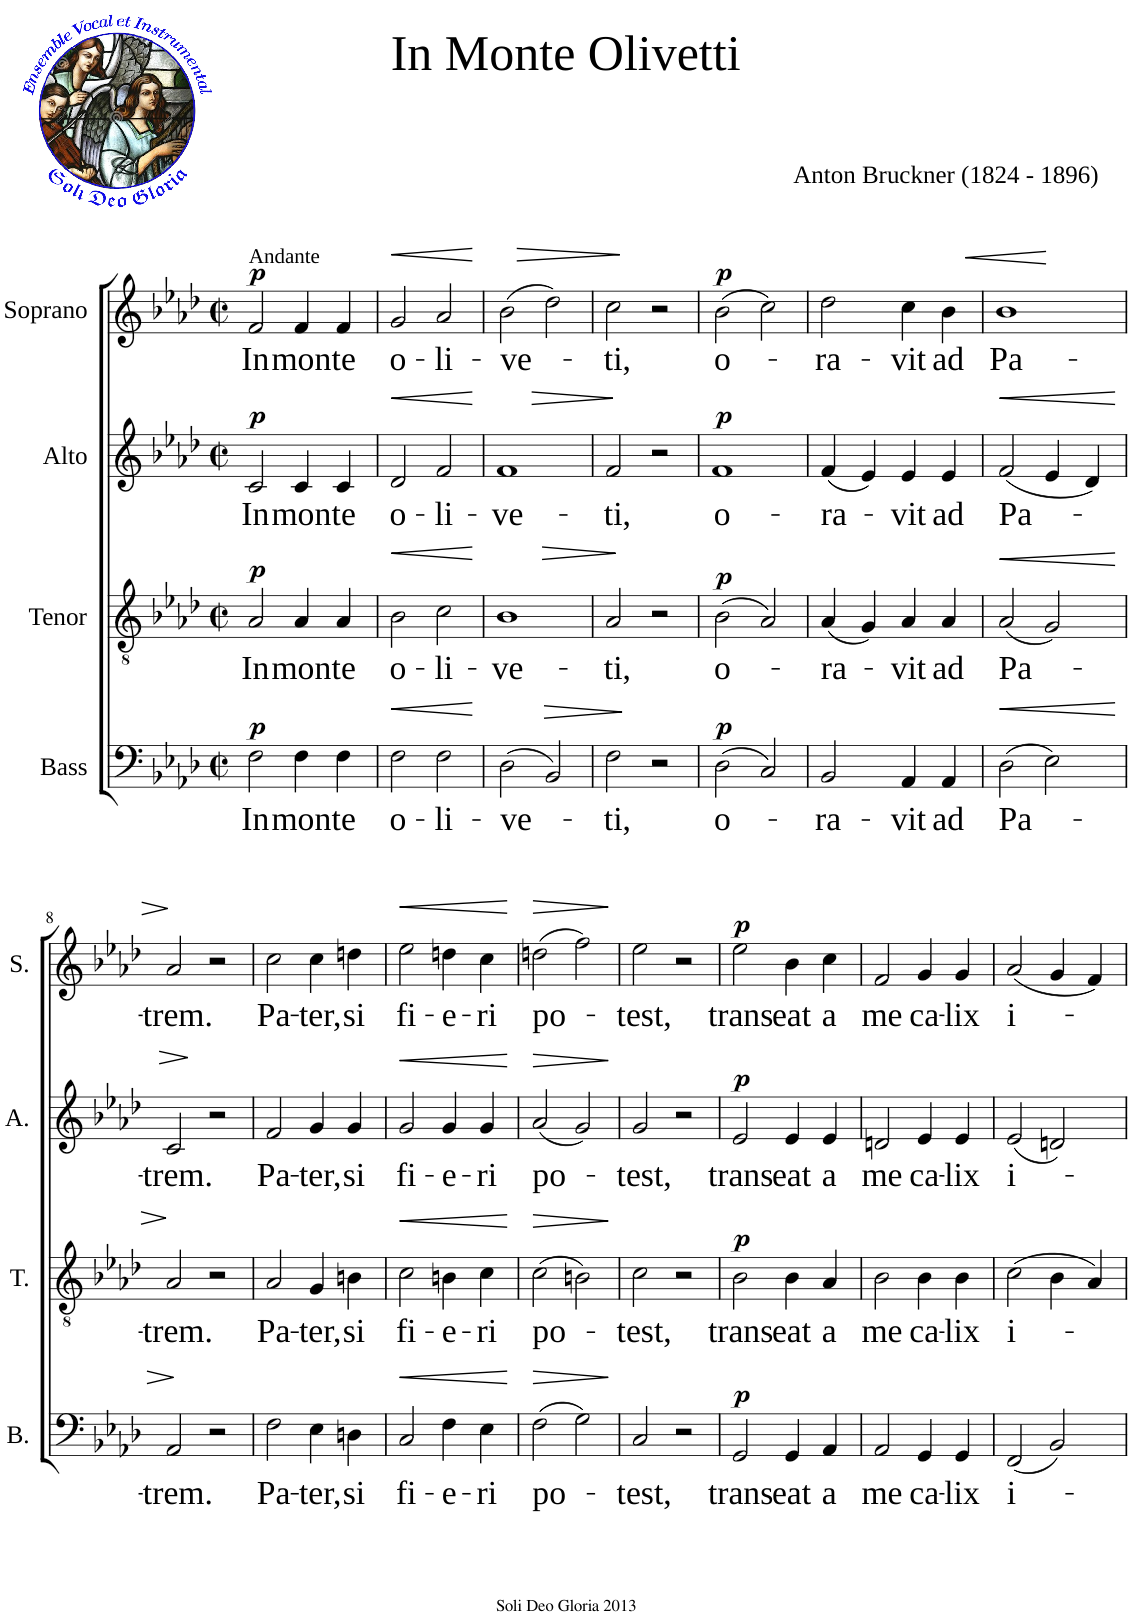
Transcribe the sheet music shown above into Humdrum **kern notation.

**kern	**text	**dynam	**kern	**text	**dynam	**kern	**text	**dynam	**kern	**text	**dynam
*part4	*part4	*part4	*part3	*part3	*part3	*part2	*part2	*part2	*part1	*part1	*part1
*staff4	*staff4	*staff4	*staff3	*staff3	*staff3	*staff2	*staff2	*staff2	*staff1	*staff1	*staff1
*I"Bass	*	*	*I"Tenor	*	*	*I"Alto	*	*	*I"Soprano	*	*
*I'B.	*	*	*I'T.	*	*	*I'A.	*	*	*I'S.	*	*
*clefF4	*	*	*clefGv2	*	*	*clefG2	*	*	*clefG2	*	*
*k[b-e-a-d-]	*	*	*k[b-e-a-d-]	*	*	*k[b-e-a-d-]	*	*	*k[b-e-a-d-]	*	*
*M4/4	*	*	*M4/4	*	*	*M4/4	*	*	*M4/4	*	*
*met(c|)	*	*	*met(c|)	*	*	*met(c|)	*	*	*met(c|)	*	*
=1	=1	=1	=1	=1	=1	=1	=1	=1	=1	=1	=1
!	!	!	!	!	!	!	!	!	!LO:TX:a:t=Andante	!	!
!	!LO:LY:b	!LO:DY:a	!	!LO:LY:b	!LO:DY:a	!	!LO:LY:b	!LO:DY:a	!	!LO:LY:b	!LO:DY:a
2F\	In	p	2A-/	In	p	2c/	In	p	2f/	In	p
!	!LO:LY:b	!	!	!LO:LY:b	!	!	!LO:LY:b	!	!	!LO:LY:b	!
4F\	mon-	.	4A-/	mon-	.	4c/	mon-	.	4f/	mon-	.
!	!LO:LY:b	!	!	!LO:LY:b	!	!	!LO:LY:b	!	!	!LO:LY:b	!
4F\	-te	.	4A-/	-te	.	4c/	-te	.	4f/	-te	.
=2	=2	=2	=2	=2	=2	=2	=2	=2	=2	=2	=2
!	!LO:LY:b	!LO:HP:b	!	!LO:LY:b	!LO:HP:b	!	!LO:LY:b	!LO:HP:b	!	!LO:LY:b	!LO:HP:b
2F\	o-	<	2B-\	o-	<	2d-/	o-	<	2g/	o-	<
!	!LO:LY:b	!	!	!LO:LY:b	!	!	!LO:LY:b	!	!	!LO:LY:b	!
2F\	-li-	.	2c\	-li-	.	2f/	-li-	.	2a-/	-li-	.
.	.	[	.	.	[	.	.	[	.	.	[
=3	=3	=3	=3	=3	=3	=3	=3	=3	=3	=3	=3
!	!LO:LY:b	!	!	!LO:LY:b	!LO:HP:b	!	!LO:LY:b	!LO:HP:b	!	!LO:LY:b	!LO:HP:b
(2D-\	-ve-	.	1B-	-ve-	>	1f	-ve-	>	(2b-\	-ve-	>
!	!	!LO:HP:b	!	!	!	!	!	!	!	!	!
2BB-/)	.	>	.	.	.	.	.	.	2dd-\)	.	.
=4	=4	=4	=4	=4	=4	=4	=4	=4	=4	=4	=4
!	!LO:LY:b	!	!	!LO:LY:b	!	!	!LO:LY:b	!	!	!LO:LY:b	!
2F\	-ti,	.	2A-/	-ti,	.	2f/	-ti,	.	2cc\	-ti,	.
2r	.	]	2r	.	]	2r	.	]	2r	.	]
=5	=5	=5	=5	=5	=5	=5	=5	=5	=5	=5	=5
!	!LO:LY:b	!LO:DY:a	!	!LO:LY:b	!LO:DY:a	!	!LO:LY:b	!LO:DY:a	!	!LO:LY:b	!LO:DY:a
(2D-\	o-	p	(2B-\	o-	p	1f	o-	p	(2b-\	o-	p
2C/)	.	.	2A-/)	.	.	.	.	.	2cc\)	.	.
=6	=6	=6	=6	=6	=6	=6	=6	=6	=6	=6	=6
!	!LO:LY:b	!	!	!LO:LY:b	!	!	!LO:LY:b	!	!	!LO:LY:b	!
2BB-/	-ra-	.	(4A-/	-ra-	.	(4f/	-ra-	.	2dd-\	-ra-	.
.	.	.	4G/)	.	.	4e-/)	.	.	.	.	.
!	!LO:LY:b	!	!	!LO:LY:b	!	!	!LO:LY:b	!	!	!LO:LY:b	!
4AA-/	-vit	.	4A-/	-vit	.	4e-/	-vit	.	4cc\	-vit	.
!	!LO:LY:b	!	!	!LO:LY:b	!	!	!LO:LY:b	!	!	!LO:LY:b	!LO:HP:b
4AA-/	ad	.	4A-/	ad	.	4e-/	ad	.	4b-\	ad	<
=7	=7	=7	=7	=7	=7	=7	=7	=7	=7	=7	=7
!	!LO:LY:b	!LO:HP:b	!	!LO:LY:b	!LO:HP:b	!	!LO:LY:b	!LO:HP:b	!	!LO:LY:b	!
(2D-\	Pa-	<	(2A-/	Pa-	<	(2f/	Pa-	<	1b-	Pa-	.
2E-\)	.	.	2G/)	.	.	4e-/	.	.	.	.	.
.	.	.	.	.	.	4d-/)	.	.	.	.	.
.	.	[	.	.	[	.	.	[	.	.	[
!!LO:LB:g=z
=8	=8	=8	=8	=8	=8	=8	=8	=8	=8	=8	=8
!	!LO:LY:b	!LO:HP:b	!	!LO:LY:b	!LO:HP:b	!	!LO:LY:b	!LO:HP:b	!	!LO:LY:b	!LO:HP:b
2AA-/	-trem.	>	2A-/	-trem.	>	2c/	-trem.	>	2a-/	-trem.	>
2r	.	]	2r	.	]	2r	.	]	2r	.	]
=9	=9	=9	=9	=9	=9	=9	=9	=9	=9	=9	=9
!	!LO:LY:b	!	!	!LO:LY:b	!	!	!LO:LY:b	!	!	!LO:LY:b	!
2F\	Pa-	.	2A-/	Pa-	.	2f/	Pa-	.	2cc\	Pa-	.
!	!LO:LY:b	!	!	!LO:LY:b	!	!	!LO:LY:b	!	!	!LO:LY:b	!
4E-\	-ter,	.	4G/	-ter,	.	4g/	-ter,	.	4cc\	-ter,	.
!	!LO:LY:b	!	!	!LO:LY:b	!	!	!LO:LY:b	!	!	!LO:LY:b	!
4Dn\	si	.	4Bn\	si	.	4g/	si	.	4ddn\	si	.
=10	=10	=10	=10	=10	=10	=10	=10	=10	=10	=10	=10
!	!LO:LY:b	!LO:HP:b	!	!LO:LY:b	!LO:HP:b	!	!LO:LY:b	!LO:HP:b	!	!LO:LY:b	!LO:HP:b
2C/	fi-	<	2c\	fi-	<	2g/	fi-	<	2ee-\	fi-	<
!	!LO:LY:b	!	!	!LO:LY:b	!	!	!LO:LY:b	!	!	!LO:LY:b	!
4F\	-e-	.	4Bn\	-e-	.	4g/	-e-	.	4ddn\	-e-	.
!	!LO:LY:b	!	!	!LO:LY:b	!	!	!LO:LY:b	!	!	!LO:LY:b	!
4E-\	-ri	.	4c\	-ri	.	4g/	-ri	.	4cc\	-ri	.
.	.	[	.	.	[	.	.	[	.	.	[
=11	=11	=11	=11	=11	=11	=11	=11	=11	=11	=11	=11
!	!LO:LY:b	!LO:HP:b	!	!LO:LY:b	!LO:HP:b	!	!LO:LY:b	!LO:HP:b	!	!LO:LY:b	!LO:HP:b
(2F\	po-	>	(2c\	po-	>	(2a-/	po-	>	(2ddn\	po-	>
2G\)	.	.	2Bn\)	.	.	2g/)	.	.	2ff\)	.	.
.	.	]	.	.	]	.	.	]	.	.	]
=12	=12	=12	=12	=12	=12	=12	=12	=12	=12	=12	=12
!	!LO:LY:b	!	!	!LO:LY:b	!	!	!LO:LY:b	!	!	!LO:LY:b	!
2C/	-test,	.	2c\	-test,	.	2g/	-test,	.	2ee-\	-test,	.
2r	.	.	2r	.	.	2r	.	.	2r	.	.
=13	=13	=13	=13	=13	=13	=13	=13	=13	=13	=13	=13
!	!LO:LY:b	!LO:DY:a	!	!LO:LY:b	!LO:DY:a	!	!LO:LY:b	!LO:DY:a	!	!LO:LY:b	!LO:DY:a
2GG/	trans-	p	2B-\	trans-	p	2e-/	trans-	p	2ee-\	trans-	p
!	!LO:LY:b	!	!	!LO:LY:b	!	!	!LO:LY:b	!	!	!LO:LY:b	!
4GG/	-eat	.	4B-\	-eat	.	4e-/	-eat	.	4b-\	-eat	.
!	!LO:LY:b	!	!	!LO:LY:b	!	!	!LO:LY:b	!	!	!LO:LY:b	!
4AA-/	a	.	4A-/	a	.	4e-/	a	.	4cc\	a	.
=14	=14	=14	=14	=14	=14	=14	=14	=14	=14	=14	=14
!	!LO:LY:b	!	!	!LO:LY:b	!	!	!LO:LY:b	!	!	!LO:LY:b	!
2AA-/	me	.	2B-\	me	.	2dn/	me	.	2f/	me	.
!	!LO:LY:b	!	!	!LO:LY:b	!	!	!LO:LY:b	!	!	!LO:LY:b	!
4GG/	ca-	.	4B-\	ca-	.	4e-/	ca-	.	4g/	ca-	.
!	!LO:LY:b	!	!	!LO:LY:b	!	!	!LO:LY:b	!	!	!LO:LY:b	!
4GG/	-lix	.	4B-\	-lix	.	4e-/	-lix	.	4g/	-lix	.
=15	=15	=15	=15	=15	=15	=15	=15	=15	=15	=15	=15
!	!LO:LY:b	!	!	!LO:LY:b	!	!	!LO:LY:b	!	!	!LO:LY:b	!
(2FF/	i-	.	(2c\	i-	.	(2e-/	i-	.	(2a-/	i-	.
2BB-/)	.	.	4B-\	.	.	2dn/)	.	.	4g/	.	.
.	.	.	4A-/)	.	.	.	.	.	4f/)	.	.
=	=	=	=	=	=	=	=	=	=	=	=
*-	*-	*-	*-	*-	*-	*-	*-	*-	*-	*-	*-
